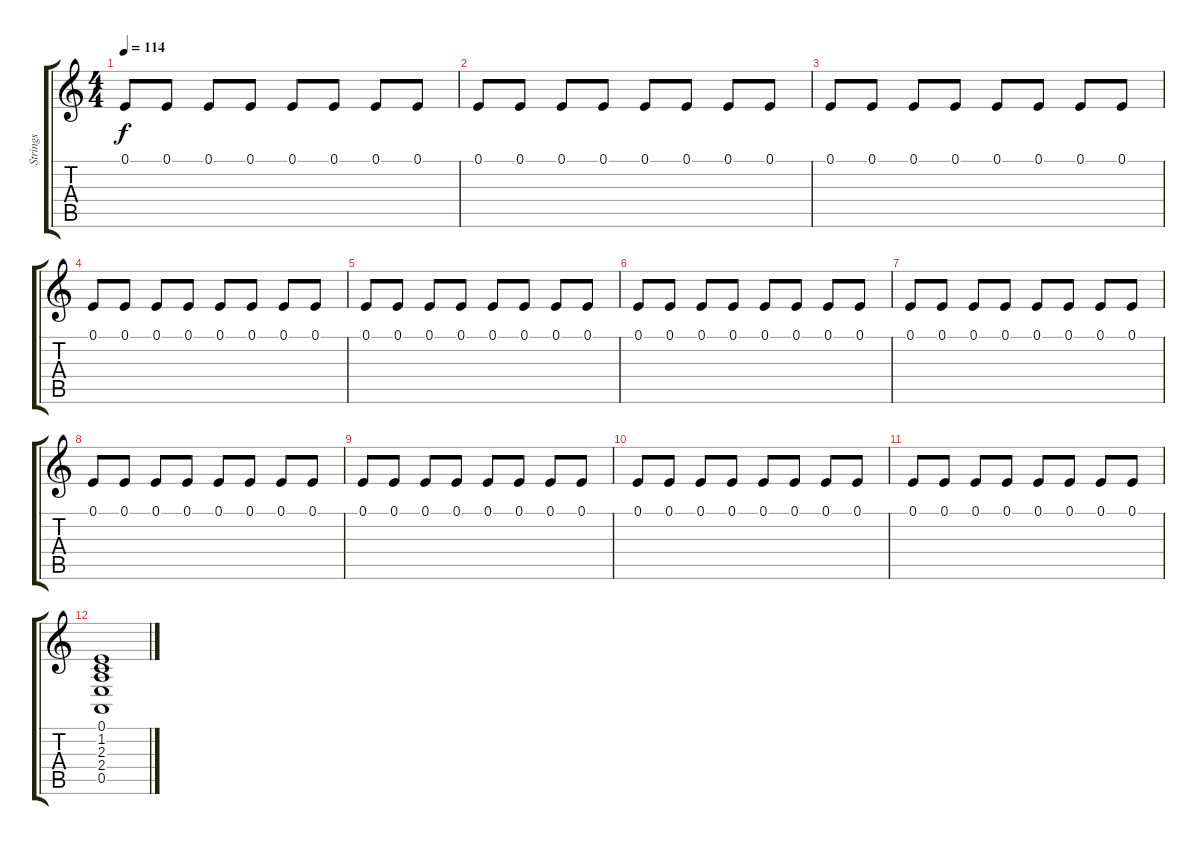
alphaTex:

\track ("Strings" "Strings") {instrument stringensemble1}
\staff {score tabs}
\tuning (E4 B3 G3 D3 A2 E2) {hide}
\ts (4 4)
\tempo 114
\clef g2
\ks c
0.1.8{dy f} 0.1.8 0.1.8 0.1.8 0.1.8 0.1.8 0.1.8 0.1.8 |
0.1.8 0.1.8 0.1.8 0.1.8 0.1.8 0.1.8 0.1.8 0.1.8 |
0.1.8 0.1.8 0.1.8 0.1.8 0.1.8 0.1.8 0.1.8 0.1.8 |
0.1.8 0.1.8 0.1.8 0.1.8 0.1.8 0.1.8 0.1.8 0.1.8 |
0.1.8 0.1.8 0.1.8 0.1.8 0.1.8 0.1.8 0.1.8 0.1.8 |
0.1.8 0.1.8 0.1.8 0.1.8 0.1.8 0.1.8 0.1.8 0.1.8 |
0.1.8 0.1.8 0.1.8 0.1.8 0.1.8 0.1.8 0.1.8 0.1.8 |
0.1.8 0.1.8 0.1.8 0.1.8 0.1.8 0.1.8 0.1.8 0.1.8 |
0.1.8 0.1.8 0.1.8 0.1.8 0.1.8 0.1.8 0.1.8 0.1.8 |
0.1.8 0.1.8 0.1.8 0.1.8 0.1.8 0.1.8 0.1.8 0.1.8 |
0.1.8 0.1.8 0.1.8 0.1.8 0.1.8 0.1.8 0.1.8 0.1.8 |
(0.1 1.2 2.3 2.4 0.5).1
